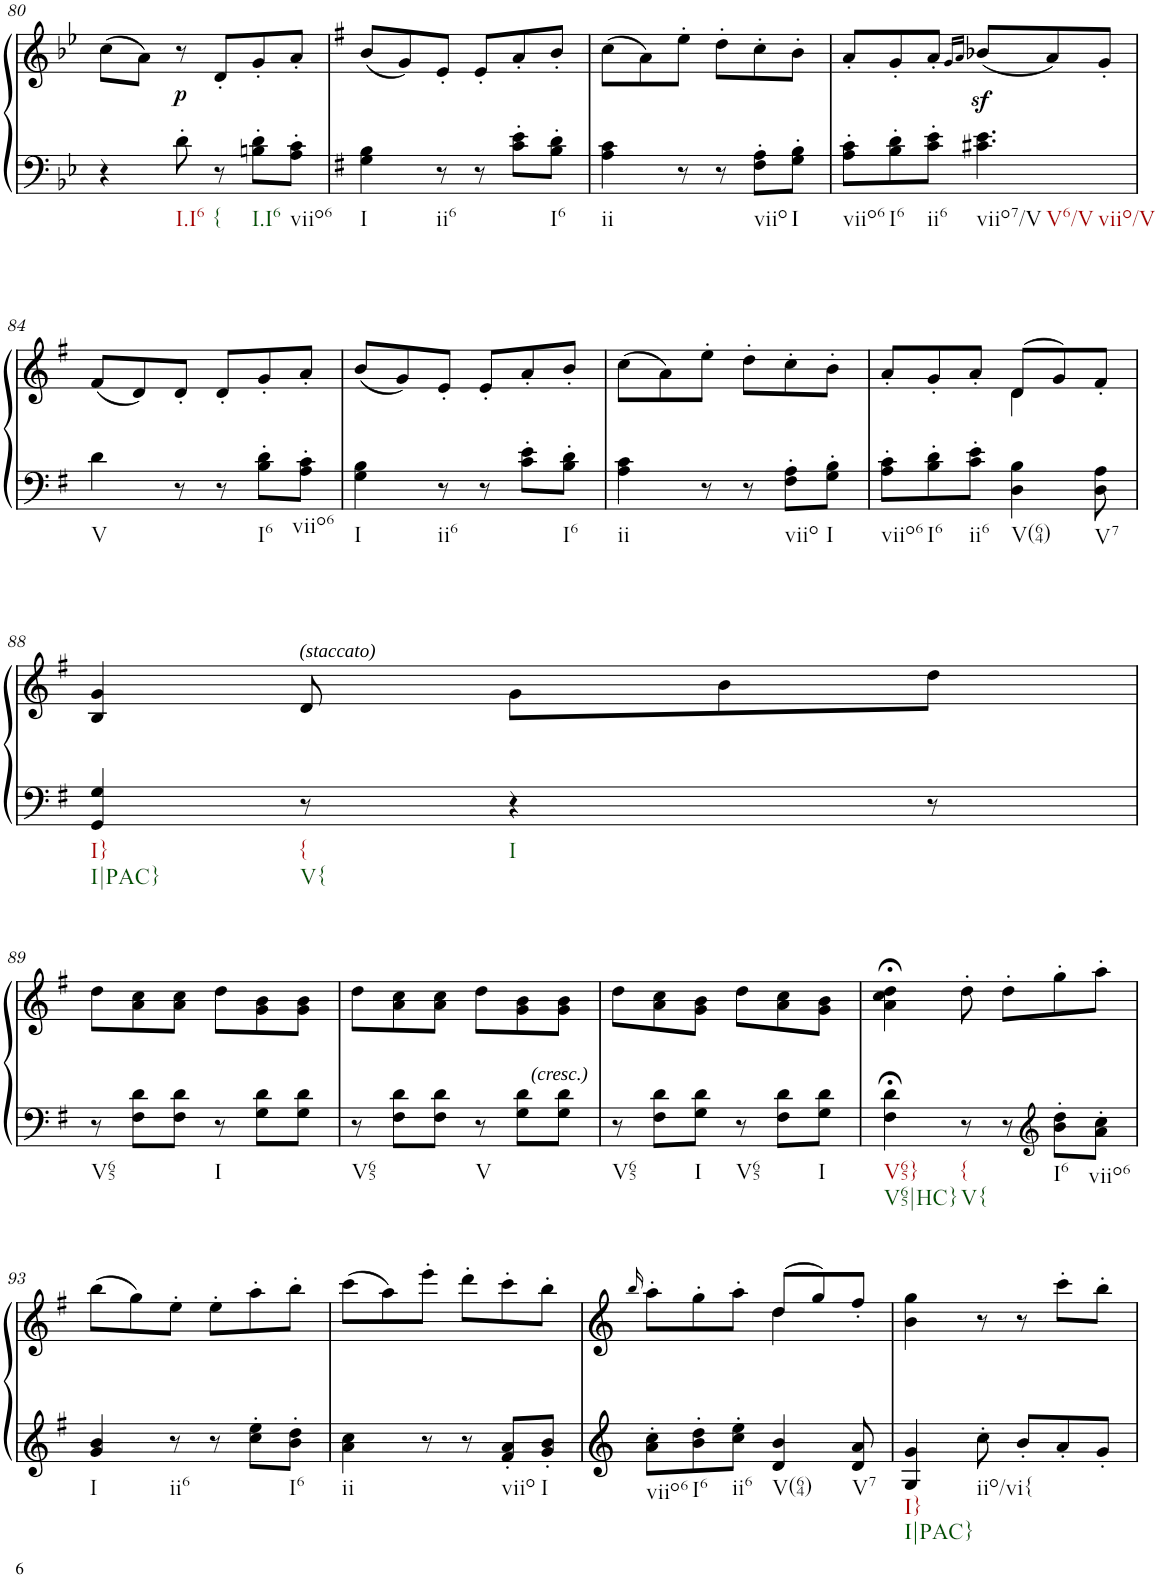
**kern	**kern	**dynam
*part1	*part1	*part1
*staff2	*staff1	*staff1/2
*I"Klavier linke Hand	*	*
!!LO:PB:g=z
*clefF4	*clefG2	*
*k[b-e-]	*k[b-e-]	*
*M6/8	*M6/8	*
=80	=80	=80
4r	(8cc\L	.
.	8a\J)	.
!LO:TX:b:t=I.I6	!	!
!	!	!LO:DY:b
8d'\	8r	p
!LO:TX:b:t={	!	!
8r	8d'/L	.
!LO:TX:b:t=I.I6	!	!
8Bn\' 8d\'L	8g'/	.
!LO:TX:b:t=viio6	!	!
8A\' 8c\'J	8a'/J	.
=81	=81	=81
*k[f#]	*k[f#]	*
!LO:TX:b:t=I	!	!
4G\ 4B\	(8b/L	.
.	8g/)	.
!LO:TX:b:t=ii6	!	!
8r	8e'/J	.
8r	8e'/L	.
8c\' 8e\'L	8a'/	.
!LO:TX:b:t=I6	!	!
8B\' 8d\'J	8b'/J	.
=82	=82	=82
!LO:TX:b:t=ii	!	!
4A\ 4c\	(8cc\L	.
.	8a\)	.
8r	8ee'\J	.
8r	8dd'\L	.
!LO:TX:b:t=viio	!	!
8F#\' 8A\'L	8cc'\	.
!LO:TX:b:t=I	!	!
8G\' 8B\'J	8b'\J	.
=83	=83	=83
!LO:TX:b:t=viio6	!	!
8A\' 8c\'L	8a'/L	.
!LO:TX:b:t=I6	!	!
8B\' 8d\'	8g'/	.
!LO:TX:b:t=ii6	!	!
8c\' 8e\'J	8a'/J	.
.	16qg/LL	.
.	16qa/JJ	.
!LO:TX:b:t=viio7/V	!	!
!LO:TX:b:t=V6/V	!	!
!LO:TX:b:t=viio/V	!	!
4.c#X\ 4.e\	(8b-Xz</L	.
.	8a/)	.
.	8g'/J	.
!!LO:LB:g=z
=84	=84	=84
!LO:TX:b:t=V	!	!
4d\	(8f#/L	.
.	8d/)	.
8r	8d'/J	.
8r	8d'/L	.
!LO:TX:b:t=I6	!	!
8B\' 8d\'L	8g'/	.
!LO:TX:b:t=viio6	!	!
8A\' 8c\'J	8a'/J	.
=85	=85	=85
!LO:TX:b:t=I	!	!
4G\ 4B\	(8b/L	.
.	8g/)	.
!LO:TX:b:t=ii6	!	!
8r	8e'/J	.
8r	8e'/L	.
8c\' 8e\'L	8a'/	.
!LO:TX:b:t=I6	!	!
8B\' 8d\'J	8b'/J	.
=86	=86	=86
!LO:TX:b:t=ii	!	!
4A\ 4c\	(8cc\L	.
.	8a\)	.
8r	8ee'\J	.
8r	8dd'\L	.
!LO:TX:b:t=viio	!	!
8F#\' 8A\'L	8cc'\	.
!LO:TX:b:t=I	!	!
8G\' 8B\'J	8b'\J	.
=87	=87	=87
*	*^	*
!LO:TX:b:t=viio6	!	!	!
8A\' 8c\'L	8a'/L	4.ryy	.
!LO:TX:b:t=I6	!	!	!
8B\' 8d\'	8g'/	.	.
!LO:TX:b:t=ii6	!	!	!
8c\' 8e\'J	8a'/J	.	.
!LO:TX:b:t=V(64)	!	!	!
4D\ 4B\	(8d/L	4d\	.
.	8g/)	.	.
!LO:TX:b:t=V7	!	!	!
8D\ 8A\	8f#'/J	8ryy	.
!!LO:LB:g=z
=88	=88	=88	=88
!LO:TX:b:t=I}	!	!	!
!LO:TX:b:t=I|PAC}	!	!	!
*	*v	*v	*
4GG/ 4G/	4B/ 4g/	.
!	!LO:TX:a:i:t=(staccato)	!
!LO:TX:b:t={	!	!
!LO:TX:b:t=V{	!	!
8r	8d/	.
!LO:TX:b:t=I	!	!
4r	8g\L	.
.	8b\	.
8r	8dd\J	.
!!LO:LB:g=z
=89	=89	=89
!LO:TX:b:t=V65	!	!
8r	8dd\L	.
8F#\ 8d\L	8a\ 8cc\	.
8F#\ 8d\J	8a\ 8cc\J	.
!LO:TX:b:t=I	!	!
8r	8dd\L	.
8G\ 8d\L	8g\ 8b\	.
8G\ 8d\J	8g\ 8b\J	.
=90	=90	=90
!LO:TX:b:t=V65	!	!
8r	8dd\L	.
8F#\ 8d\L	8a\ 8cc\	.
8F#\ 8d\J	8a\ 8cc\J	.
!LO:TX:b:t=V	!	!
8r	8dd\L	.
8G\ 8d\L	8g\ 8b\	.
!	!LO:TX:b:i:t=(cresc.)	!
8G\ 8d\J	8g\ 8b\J	.
=91	=91	=91
!LO:TX:b:t=V65	!	!
8r	8dd\L	.
8F#\ 8d\L	8a\ 8cc\	.
!LO:TX:b:t=I	!	!
8G\ 8d\J	8g\ 8b\J	.
!LO:TX:b:t=V65	!	!
8r	8dd\L	.
8F#\ 8d\L	8a\ 8cc\	.
!LO:TX:b:t=I	!	!
8G\ 8d\J	8g\ 8b\J	.
=92	=92	=92
!LO:TX:b:t=V65}	!	!
!LO:TX:b:t=V65|HC}	!	!
4F#\;< 4d\;<	4a\;< 4cc\;< 4dd\;<	.
!LO:TX:b:t={	!	!
!LO:TX:b:t=V{	!	!
8r	8dd'\	.
8r	8dd'\L	.
*clefG2	*	*
!LO:TX:b:t=I6	!	!
8b\' 8dd\'L	8gg'\	.
!LO:TX:b:t=viio6	!	!
8a\' 8cc\'J	8aa'\J	.
!!LO:LB:g=z
=93	=93	=93
!LO:TX:b:t=I	!	!
4g/ 4b/	(8bb\L	.
.	8gg\)	.
!LO:TX:b:t=ii6	!	!
8r	8ee'\J	.
8r	8ee'\L	.
8cc\' 8ee\'L	8aa'\	.
!LO:TX:b:t=I6	!	!
8b\' 8dd\'J	8bb'\J	.
=94	=94	=94
!LO:TX:b:t=ii	!	!
4a\ 4cc\	(8ccc\L	.
.	8aa\)	.
8r	8eee'\J	.
8r	8ddd'\L	.
!LO:TX:b:t=viio	!	!
8f#/' 8a/'L	8ccc'\	.
!LO:TX:b:t=I	!	!
8g/' 8b/'J	8bb'\J	.
=95	=95	=95
.	16qbb/	.
*	*^	*
!LO:TX:b:t=viio6	!	!	!
8a\' 8cc\'L	8aa'\L	4.ryy	.
!LO:TX:b:t=I6	!	!	!
8b\' 8dd\'	8gg'\	.	.
!LO:TX:b:t=ii6	!	!	!
8cc\' 8ee\'J	8aa'\J	.	.
!LO:TX:b:t=V(64)	!	!	!
4d/ 4b/	(8dd/L	4dd\	.
.	8gg/)	.	.
!LO:TX:b:t=V7	!	!	!
8d/ 8a/	8ff#'/J	8ryy	.
=96	=96	=96	=96
!LO:TX:b:t=I}	!	!	!
!LO:TX:b:t=I|PAC}	!	!	!
*	*v	*v	*
4G/ 4g/	4b\ 4gg\	.
!LO:TX:b:t=iio/vi{	!	!
8cc'\	8r	.
8b'/L	8r	.
8a'/	8ccc'\L	.
8g'/J	8bb'\J	.
=	=	=
*-	*-	*-
